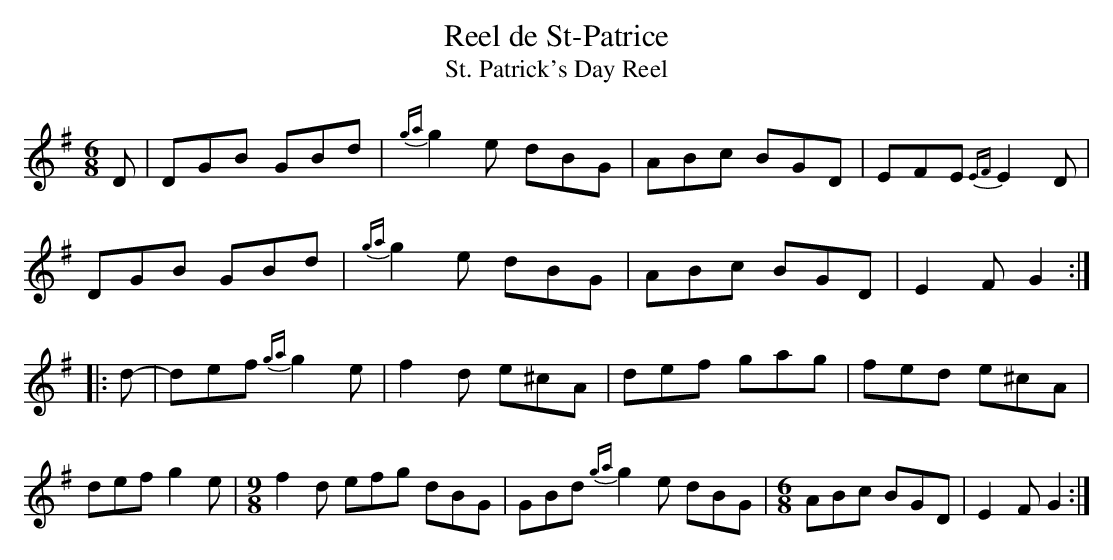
X:1
T:Reel de St-Patrice
T:St. Patrick's Day Reel
M:6/8
L:1/8
K:G
D|DGB GBd|{ga}g2e dBG|ABc BGD|EFE {EF}E2D|
DGB GBd|{ga}g2e dBG|ABc BGD|E2F G2:|
|:d-|def {ga}g2e|f2d e^cA|def gag|fed e^cA|
def g2e|[M:9/8]f2d efg dBG|GBd {ga}g2e dBG|[M:6/8]ABc BGD|E2F G2:|
